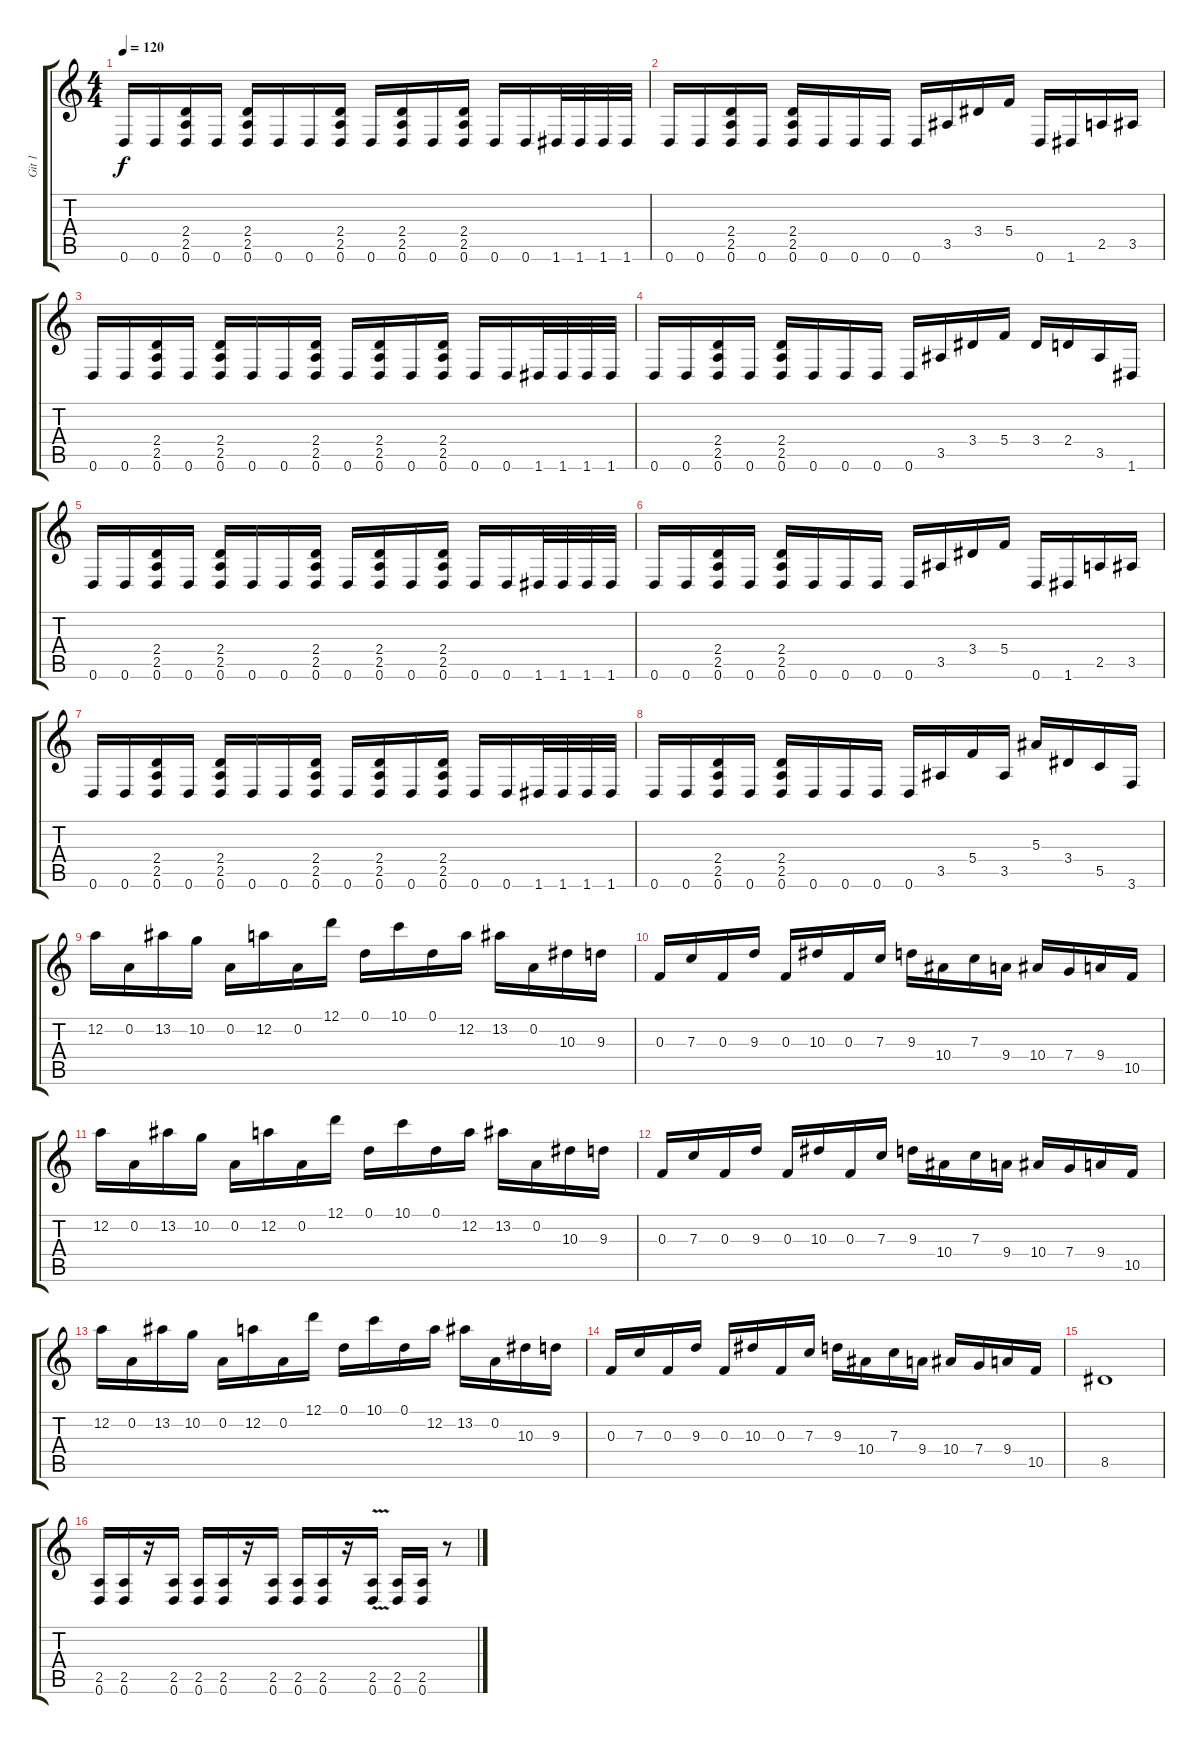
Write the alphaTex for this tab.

\track ("Git 1" "Git 1") {instrument distortionguitar}
\staff {score tabs}
\tuning (D4 A3 F3 C3 G2 D2) {hide}
\ts (4 4)
\tempo 120
\clef g2
\ks c
0.6.16{dy f} 0.6.16 (2.4 2.5 0.6).16 0.6.16 (2.4 2.5 0.6).16 0.6.16 0.6.16 (2.4 2.5 0.6).16 0.6.16 (2.4 2.5 0.6).16 0.6.16 (2.4 2.5 0.6).16 0.6.16 0.6.16 1.6.32 1.6.32 1.6.32 1.6.32 |
0.6.16 0.6.16 (2.4 2.5 0.6).16 0.6.16 (2.4 2.5 0.6).16 0.6.16 0.6.16 0.6.16 0.6.16 3.5.16 3.4.16 5.4.16 0.6.16 1.6.16 2.5.16 3.5.16 |
0.6.16 0.6.16 (2.4 2.5 0.6).16 0.6.16 (2.4 2.5 0.6).16 0.6.16 0.6.16 (2.4 2.5 0.6).16 0.6.16 (2.4 2.5 0.6).16 0.6.16 (2.4 2.5 0.6).16 0.6.16 0.6.16 1.6.32 1.6.32 1.6.32 1.6.32 |
0.6.16 0.6.16 (2.4 2.5 0.6).16 0.6.16 (2.4 2.5 0.6).16 0.6.16 0.6.16 0.6.16 0.6.16 3.5.16 3.4.16 5.4.16 3.4.16 2.4.16 3.5.16 1.6.16 |
0.6.16 0.6.16 (2.4 2.5 0.6).16 0.6.16 (2.4 2.5 0.6).16 0.6.16 0.6.16 (2.4 2.5 0.6).16 0.6.16 (2.4 2.5 0.6).16 0.6.16 (2.4 2.5 0.6).16 0.6.16 0.6.16 1.6.32 1.6.32 1.6.32 1.6.32 |
0.6.16 0.6.16 (2.4 2.5 0.6).16 0.6.16 (2.4 2.5 0.6).16 0.6.16 0.6.16 0.6.16 0.6.16 3.5.16 3.4.16 5.4.16 0.6.16 1.6.16 2.5.16 3.5.16 |
0.6.16 0.6.16 (2.4 2.5 0.6).16 0.6.16 (2.4 2.5 0.6).16 0.6.16 0.6.16 (2.4 2.5 0.6).16 0.6.16 (2.4 2.5 0.6).16 0.6.16 (2.4 2.5 0.6).16 0.6.16 0.6.16 1.6.32 1.6.32 1.6.32 1.6.32 |
0.6.16 0.6.16 (2.4 2.5 0.6).16 0.6.16 (2.4 2.5 0.6).16 0.6.16 0.6.16 0.6.16 0.6.16 3.5.16 5.4.16 3.5.16 5.3.16 3.4.16 5.5.16 3.6.16 |
12.2.16 0.2.16 13.2.16 10.2.16 0.2.16 12.2.16 0.2.16 12.1.16 0.1.16 10.1.16 0.1.16 12.2.16 13.2.16 0.2.16 10.3.16 9.3.16 |
0.3.16 7.3.16 0.3.16 9.3.16 0.3.16 10.3.16 0.3.16 7.3.16 9.3.16 10.4.16 7.3.16 9.4.16 10.4.16 7.4.16 9.4.16 10.5.16 |
12.2.16 0.2.16 13.2.16 10.2.16 0.2.16 12.2.16 0.2.16 12.1.16 0.1.16 10.1.16 0.1.16 12.2.16 13.2.16 0.2.16 10.3.16 9.3.16 |
0.3.16 7.3.16 0.3.16 9.3.16 0.3.16 10.3.16 0.3.16 7.3.16 9.3.16 10.4.16 7.3.16 9.4.16 10.4.16 7.4.16 9.4.16 10.5.16 |
12.2.16 0.2.16 13.2.16 10.2.16 0.2.16 12.2.16 0.2.16 12.1.16 0.1.16 10.1.16 0.1.16 12.2.16 13.2.16 0.2.16 10.3.16 9.3.16 |
0.3.16 7.3.16 0.3.16 9.3.16 0.3.16 10.3.16 0.3.16 7.3.16 9.3.16 10.4.16 7.3.16 9.4.16 10.4.16 7.4.16 9.4.16 10.5.16 |
8.5.1 |
(2.5 0.6).16 (2.5 0.6).16 r.16 (2.5 0.6).16 (2.5 0.6).16 (2.5 0.6).16 r.16 (2.5 0.6).16 (2.5 0.6).16 (2.5 0.6).16 r.16 (2.5{v} 0.6{v}).16 (2.5 0.6).16 (2.5 0.6).16 r.8
